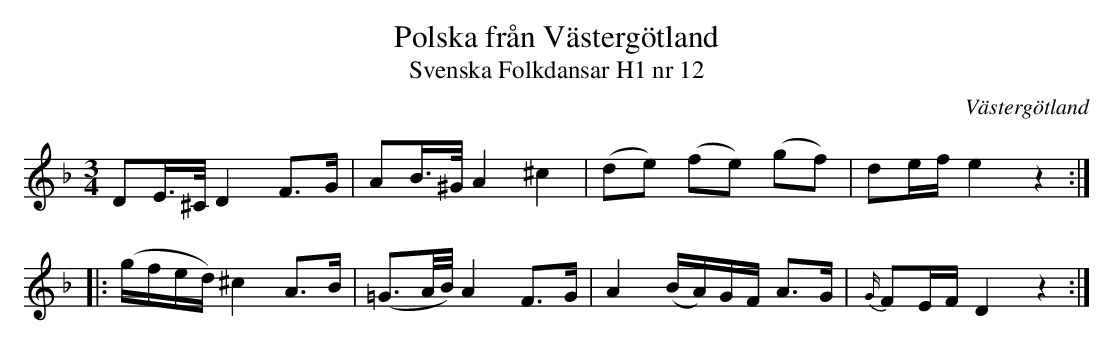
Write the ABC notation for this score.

X:1
T:Polska från Västergötland
T:Svenska Folkdansar H1 nr 12
O:Västergötland
U:V = wedge
M:3/4
L:1/16
K:Dm
D2E>^C D4 F2>G2 | A2B>^G A4 ^c4 | (d2e2) (f2e2) (g2f2) | d2ef e4z4 ::
(gfed) ^c4 A2>B2 | (=G3A/B/) A4 F2>G2 | A4 (BA)GF A2>G2 | {G/}F2EF D4 z4 :|
